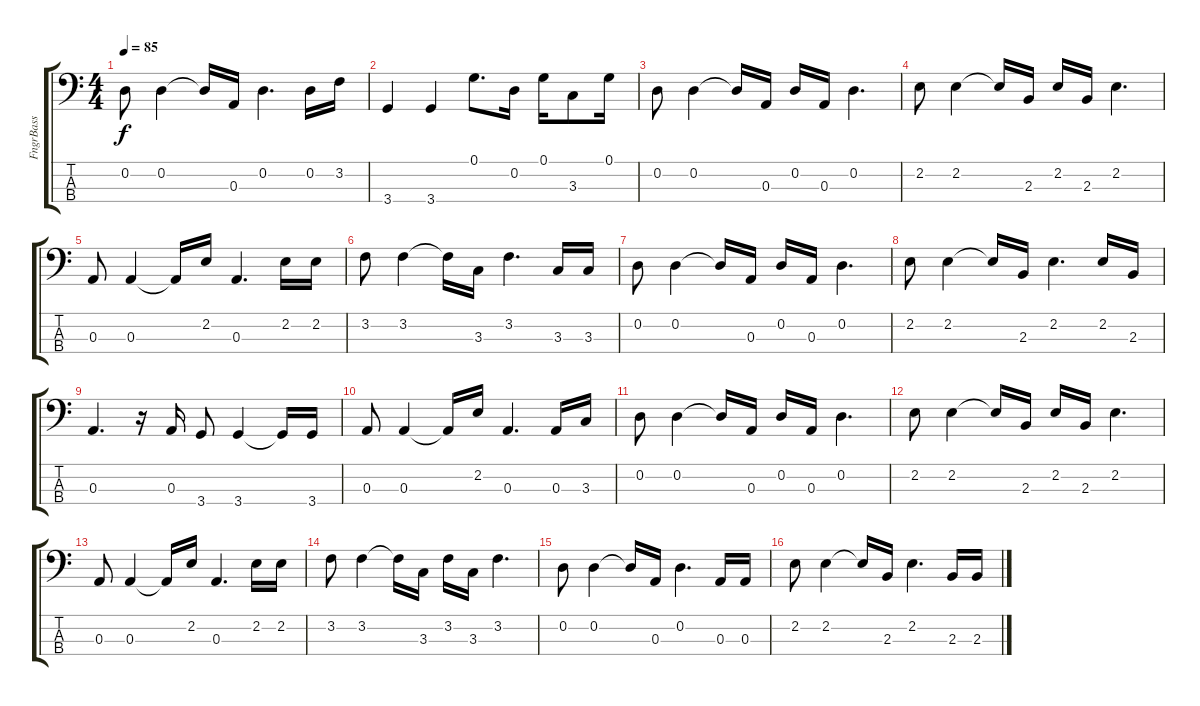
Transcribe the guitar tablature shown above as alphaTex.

\track ("FngrBass" "FngrBass") {instrument electricbassfinger}
\staff {score tabs}
\tuning (G2 D2 A1 E1) {hide}
\ts (4 4)
\tempo 85
\clef f4
\ks c
0.2.8{dy f} 0.2.4 0.2{t}.16 0.3.16 0.2.4{d} 0.2.16 3.2.16 |
3.4.4 3.4.4 0.1.8{d} 0.2.16 0.1.16 3.3.8 0.1.16 |
0.2.8 0.2.4 0.2{t}.16 0.3.16 0.2.16 0.3.16 0.2.4{d} |
2.2.8 2.2.4 2.2{t}.16 2.3.16 2.2.16 2.3.16 2.2.4{d} |
0.3.8 0.3.4 0.3{t}.16 2.2.16 0.3.4{d} 2.2.16 2.2.16 |
3.2.8 3.2.4 3.2{t}.16 3.3.16 3.2.4{d} 3.3.16 3.3.16 |
0.2.8 0.2.4 0.2{t}.16 0.3.16 0.2.16 0.3.16 0.2.4{d} |
2.2.8 2.2.4 2.2{t}.16 2.3.16 2.2.4{d} 2.2.16 2.3.16 |
0.3.4{d} r.16 0.3.16 3.4.8 3.4.4 3.4{t}.16 3.4.16 |
0.3.8 0.3.4 0.3{t}.16 2.2.16 0.3.4{d} 0.3.16 3.3.16 |
0.2.8 0.2.4 0.2{t}.16 0.3.16 0.2.16 0.3.16 0.2.4{d} |
2.2.8 2.2.4 2.2{t}.16 2.3.16 2.2.16 2.3.16 2.2.4{d} |
0.3.8 0.3.4 0.3{t}.16 2.2.16 0.3.4{d} 2.2.16 2.2.16 |
3.2.8 3.2.4 3.2{t}.16 3.3.16 3.2.16 3.3.16 3.2.4{d} |
0.2.8 0.2.4 0.2{t}.16 0.3.16 0.2.4{d} 0.3.16 0.3.16 |
2.2.8 2.2.4 2.2{t}.16 2.3.16 2.2.4{d} 2.3.16 2.3.16
